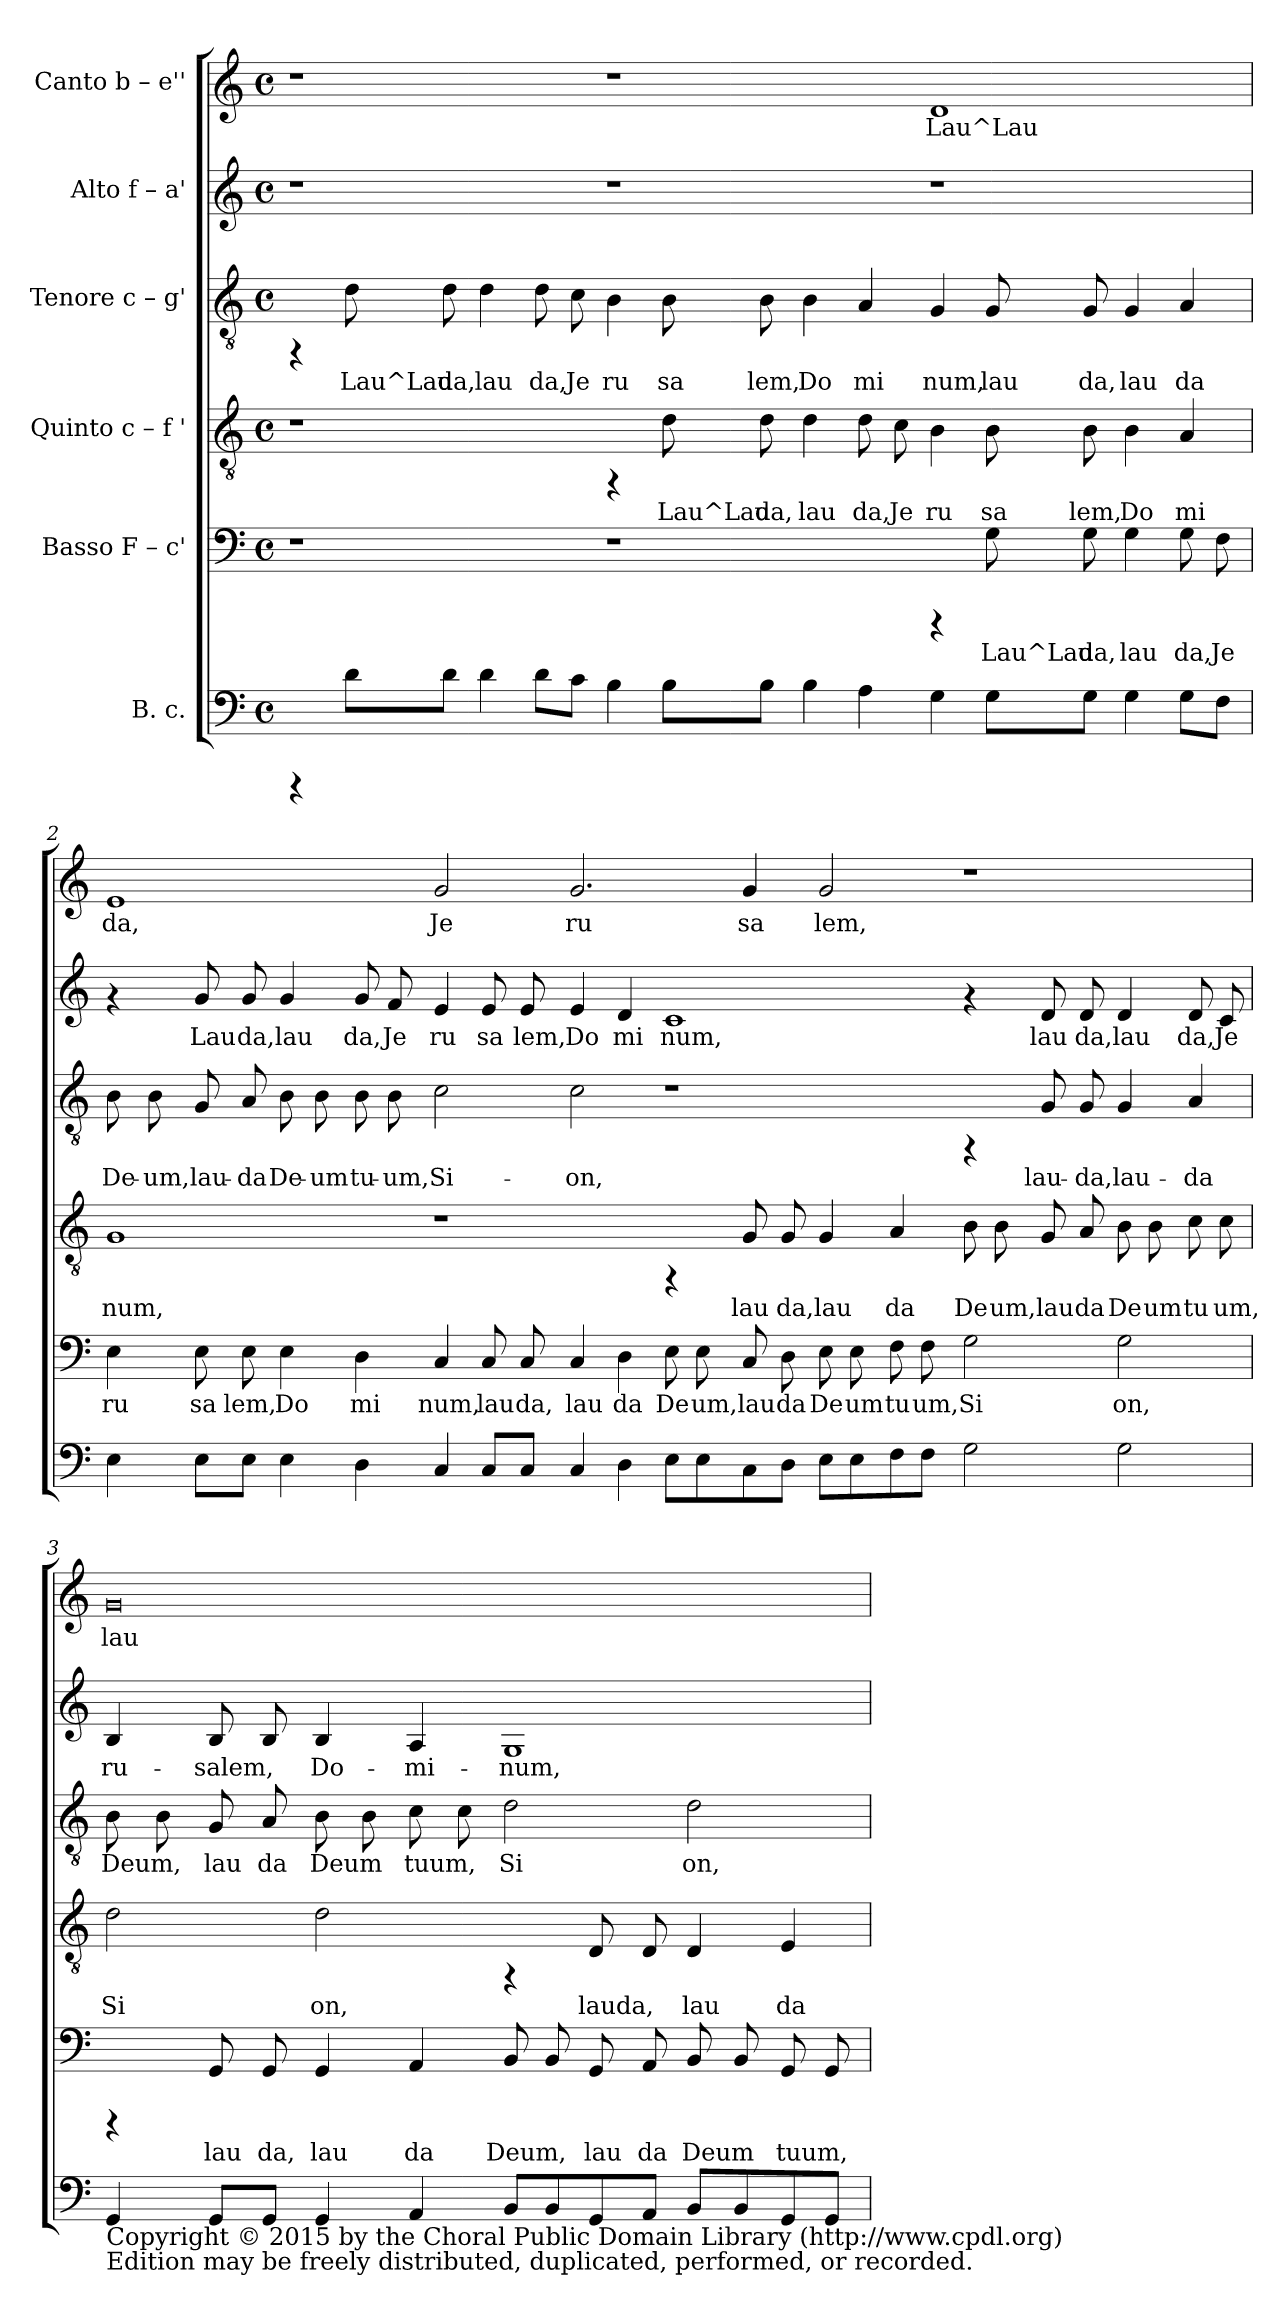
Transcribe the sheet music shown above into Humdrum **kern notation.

**kern	**kern	**text	**kern	**text	**kern	**text	**kern	**text	**kern	**text
*part6	*part5	*part5	*part4	*part4	*part3	*part3	*part2	*part2	*part1	*part1
*staff6	*staff5	*staff5	*staff4	*staff4	*staff3	*staff3	*staff2	*staff2	*staff1	*staff1
*I"B. c.	*I"Basso  F – c'	*	*I"Quinto  c – f '	*	*I"Tenore  c – g'	*	*I"Alto  f – a'	*	*I"Canto  b – e''	*
!!LO:PB:g=z
*stria5	*stria5	*	*stria5	*	*stria5	*	*stria5	*	*stria5	*
*clefF4	*clefF4	*	*clefGv2	*	*clefGv2	*	*clefG2	*	*clefG2	*
*k[]	*k[]	*	*k[]	*	*k[]	*	*k[]	*	*k[]	*
*C:	*C:	*	*C:	*	*C:	*	*C:	*	*C:	*
*M4/4	*M4/4	*	*M4/4	*	*M4/4	*	*M4/4	*	*M4/4	*
*met(c)	*met(c)	*	*met(c)	*	*met(c)	*	*met(c)	*	*met(c)	*
=1	=1	=1	=1	=1	=1	=1	=1	=1	=1	=1
4rCCC	1r	.	1r	.	4rFF	.	1r	.	1r	.
!	!	!	!	!	!	!LO:LY:b:rj	!	!	!	!
8d\L	.	.	.	.	8d\	Lau^Lau	.	.	.	.
!	!	!	!	!	!	!LO:LY:b:rj	!	!	!	!
8d\J	.	.	.	.	8d\	da,	.	.	.	.
!	!	!	!	!	!	!LO:LY:b:rj	!	!	!	!
4d\	.	.	.	.	4d\	lau	.	.	.	.
!	!	!	!	!	!	!LO:LY:b:rj	!	!	!	!
8d\L	.	.	.	.	8d\	da,	.	.	.	.
!	!	!	!	!	!	!LO:LY:b:rj	!	!	!	!
8c\J	.	.	.	.	8c\	Je	.	.	.	.
!	!	!	!	!	!	!LO:LY:b:rj	!	!	!	!
4B\	1r	.	4rFF	.	4B\	ru	1r	.	1r	.
!	!	!	!	!LO:LY:b:rj	!	!LO:LY:b:rj	!	!	!	!
8B\L	.	.	8d\	Lau^Lau	8B\	sa	.	.	.	.
!	!	!	!	!LO:LY:b:rj	!	!LO:LY:b:rj	!	!	!	!
8B\J	.	.	8d\	da,	8B\	lem,	.	.	.	.
!	!	!	!	!LO:LY:b:rj	!	!LO:LY:b:rj	!	!	!	!
4B\	.	.	4d\	lau	4B\	Do	.	.	.	.
!	!	!	!	!LO:LY:b:rj	!	!LO:LY:b:rj	!	!	!	!
4A\	.	.	8d\	da,	4A/	mi	.	.	.	.
!	!	!	!	!LO:LY:b:rj	!	!	!	!	!	!
.	.	.	8c\	Je	.	.	.	.	.	.
!	!	!	!	!LO:LY:b:rj	!	!LO:LY:b:rj	!	!	!	!LO:LY:b:rj
4G\	4rCCC	.	4B\	ru	4G/	num,	1r	.	1d	Lau^Lau
!	!	!LO:LY:b:rj	!	!LO:LY:b:rj	!	!LO:LY:b:rj	!	!	!	!
8G\L	8G\	Lau^Lau	8B\	sa	8G/	lau	.	.	.	.
!	!	!LO:LY:b:rj	!	!LO:LY:b:rj	!	!LO:LY:b:rj	!	!	!	!
8G\J	8G\	da,	8B\	lem,	8G/	da,	.	.	.	.
!	!	!LO:LY:b:rj	!	!LO:LY:b:rj	!	!LO:LY:b:rj	!	!	!	!
4G\	4G\	lau	4B\	Do	4G/	lau	.	.	.	.
!	!	!LO:LY:b:rj	!	!LO:LY:b:rj	!	!LO:LY:b:rj	!	!	!	!
8G\L	8G\	da,	4A/	mi	4A/	da	.	.	.	.
!	!	!LO:LY:b:rj	!	!	!	!	!	!	!	!
8F\J	8F\	Je	.	.	.	.	.	.	.	.
!!LO:PB:g=z
=2	=2	=2	=2	=2	=2	=2	=2	=2	=2	=2
!	!	!LO:LY:b:rj	!	!LO:LY:b:rj	!	!LO:LY:b:rj	!	!	!	!LO:LY:b:rj
4E\	4E\	ru	1G	num,	8B\	De-	4rf	.	1e	da,
!	!	!	!	!	!	!LO:LY:b:rj	!	!	!	!
.	.	.	.	.	8B\	-um,	.	.	.	.
!	!	!LO:LY:b:rj	!	!	!	!LO:LY:b:rj	!	!LO:LY:b:cj	!	!
8E\L	8E\	sa	.	.	8G/	lau-	8g/	Lau	.	.
!	!	!LO:LY:b:rj	!	!	!	!LO:LY:b:rj	!	!LO:LY:b:cj	!	!
8E\J	8E\	lem,	.	.	8A/	-da	8g/	da,	.	.
!	!	!LO:LY:b:rj	!	!	!	!LO:LY:b:rj	!	!LO:LY:b:cj	!	!
4E\	4E\	Do	.	.	8B\	De-	4g/	lau	.	.
!	!	!	!	!	!	!LO:LY:b:rj	!	!	!	!
.	.	.	.	.	8B\	-um	.	.	.	.
!	!	!LO:LY:b:rj	!	!	!	!LO:LY:b:rj	!	!LO:LY:b:cj	!	!
4D\	4D\	mi	.	.	8B\	tu-	8g/	da,	.	.
!	!	!	!	!	!	!LO:LY:b:rj	!	!LO:LY:b:cj	!	!
.	.	.	.	.	8B\	-um,	8f/	Je	.	.
!	!	!LO:LY:b:rj	!	!	!	!LO:LY:b:rj	!	!LO:LY:b:cj	!	!LO:LY:b:rj
4C/	4C/	num,	1r	.	2c\	Si-	4e/	ru	2g/	Je
!	!	!LO:LY:b:rj	!	!	!	!	!	!LO:LY:b:cj	!	!
8C/L	8C/	lau	.	.	.	.	8e/	sa	.	.
!	!	!LO:LY:b:rj	!	!	!	!	!	!LO:LY:b:cj	!	!
8C/J	8C/	da,	.	.	.	.	8e/	lem,	.	.
!	!	!LO:LY:b:rj	!	!	!	!LO:LY:b:rj	!	!LO:LY:b:cj	!	!LO:LY:b:rj
4C/	4C/	lau	.	.	2c\	-on,	4e/	Do	2.g/	ru
!	!	!LO:LY:b:rj	!	!	!	!	!	!LO:LY:b:cj	!	!
4D\	4D\	da	.	.	.	.	4d/	mi	.	.
!	!	!LO:LY:b:rj	!	!	!	!	!	!LO:LY:b:cj	!	!
8E\L	8E\	De	4rFF	.	1r	.	1c	num,	.	.
!	!	!LO:LY:b:rj	!	!	!	!	!	!	!	!
8E\	8E\	um,	.	.	.	.	.	.	.	.
!	!	!LO:LY:b:rj	!	!LO:LY:b:rj	!	!	!	!	!	!LO:LY:b:rj
8C\	8C/	lau	8G/	lau	.	.	.	.	4g/	sa
!	!	!LO:LY:b:rj	!	!LO:LY:b:rj	!	!	!	!	!	!
8D\J	8D\	da	8G/	da,	.	.	.	.	.	.
!	!	!LO:LY:b:rj	!	!LO:LY:b:rj	!	!	!	!	!	!LO:LY:b:rj
8E\L	8E\	De	4G/	lau	.	.	.	.	2g/	lem,
!	!	!LO:LY:b:rj	!	!	!	!	!	!	!	!
8E\	8E\	um	.	.	.	.	.	.	.	.
!	!	!LO:LY:b:rj	!	!LO:LY:b:rj	!	!	!	!	!	!
8F\	8F\	tu	4A/	da	.	.	.	.	.	.
!	!	!LO:LY:b:rj	!	!	!	!	!	!	!	!
8F\J	8F\	um,	.	.	.	.	.	.	.	.
!	!	!LO:LY:b:rj	!	!LO:LY:b:rj	!	!	!	!	!	!
2G\	2G\	Si	8B\	De	4rFF	.	4rf	.	1r	.
!	!	!	!	!LO:LY:b:rj	!	!	!	!	!	!
.	.	.	8B\	um,	.	.	.	.	.	.
!	!	!	!	!LO:LY:b:rj	!	!LO:LY:b:rj	!	!LO:LY:b:cj	!	!
.	.	.	8G/	lau	8G/	lau-	8d/	lau	.	.
!	!	!	!	!LO:LY:b:rj	!	!LO:LY:b:rj	!	!LO:LY:b:cj	!	!
.	.	.	8A/	da	8G/	-da,	8d/	da,	.	.
!	!	!LO:LY:b:rj	!	!LO:LY:b:rj	!	!LO:LY:b:rj	!	!LO:LY:b:cj	!	!
2G\	2G\	on,	8B\	De	4G/	lau-	4d/	lau	.	.
!	!	!	!	!LO:LY:b:rj	!	!	!	!	!	!
.	.	.	8B\	um	.	.	.	.	.	.
!	!	!	!	!LO:LY:b:rj	!	!LO:LY:b:rj	!	!LO:LY:b:cj	!	!
.	.	.	8c\	tu	4A/	-da	8d/	da,	.	.
!	!	!	!	!LO:LY:b:rj	!	!	!	!LO:LY:b:cj	!	!
.	.	.	8c\	um,	.	.	8c/	Je	.	.
!!LO:PB:g=z
=3	=3	=3	=3	=3	=3	=3	=3	=3	=3	=3
!LO:TX:b:t=Copyright © 2015 by the Choral Public Domain Library (http&colon;//www.cpdl.org)	!	!	!	!	!	!	!	!	!	!
!LO:TX:b:t=Edition may be freely distributed, duplicated, performed, or recorded.	!	!	!	!	!	!	!	!	!	!
!	!	!	!	!LO:LY:b:rj	!	!LO:LY:b:rj	!	!LO:LY:b:cj	!	!LO:LY:b:rj
4GG/	4rCCC	.	2d\	Si	8B\	Deum,	4B/	ru-	0g	lau
!	!	!	!	!	!	!LO:LY:b:rj	!	!	!	!
.	.	.	.	.	8B\	.	.	.	.	.
!	!	!LO:LY:b:rj	!	!	!	!LO:LY:b:rj	!	!LO:LY:b:cj	!	!
8GG/L	8GG/	lau	.	.	8G/	lau	8B/	-salem,	.	.
!	!	!LO:LY:b:rj	!	!	!	!LO:LY:b:rj	!	!LO:LY:b:cj	!	!
8GG/J	8GG/	da,	.	.	8A/	da	8B/	.	.	.
!	!	!LO:LY:b:rj	!	!LO:LY:b:rj	!	!LO:LY:b:rj	!	!LO:LY:b:cj	!	!
4GG/	4GG/	lau	2d\	on,	8B\	Deum	4B/	Do-	.	.
!	!	!	!	!	!	!LO:LY:b:rj	!	!	!	!
.	.	.	.	.	8B\	.	.	.	.	.
!	!	!LO:LY:b:rj	!	!	!	!LO:LY:b:rj	!	!LO:LY:b:cj	!	!
4AA/	4AA/	da	.	.	8c\	tuum,	4A/	-mi-	.	.
!	!	!	!	!	!	!LO:LY:b:rj	!	!	!	!
.	.	.	.	.	8c\	.	.	.	.	.
!	!	!LO:LY:b:rj	!	!	!	!LO:LY:b:rj	!	!LO:LY:b:cj	!	!
8BB/L	8BB/	Deum,	4rFF	.	2d\	Si	1G	-num,	.	.
!	!	!LO:LY:b:rj	!	!	!	!	!	!	!	!
8BB/	8BB/	.	.	.	.	.	.	.	.	.
!	!	!LO:LY:b:rj	!	!LO:LY:b:rj	!	!	!	!	!	!
8GG/	8GG/	lau	8D/	lauda,	.	.	.	.	.	.
!	!	!LO:LY:b:rj	!	!LO:LY:b:rj	!	!	!	!	!	!
8AA/J	8AA/	da	8D/	.	.	.	.	.	.	.
!	!	!LO:LY:b:rj	!	!LO:LY:b:rj	!	!LO:LY:b:rj	!	!	!	!
8BB/L	8BB/	Deum	4D/	lau	2d\	on,	.	.	.	.
!	!	!LO:LY:b:rj	!	!	!	!	!	!	!	!
8BB/	8BB/	.	.	.	.	.	.	.	.	.
!	!	!LO:LY:b:rj	!	!LO:LY:b:rj	!	!	!	!	!	!
8GG/	8GG/	tuum,	4E/	da	.	.	.	.	.	.
!	!	!LO:LY:b:rj	!	!	!	!	!	!	!	!
8GG/J	8GG/	.	.	.	.	.	.	.	.	.
=	=	=	=	=	=	=	=	=	=	=
*-	*-	*-	*-	*-	*-	*-	*-	*-	*-	*-
